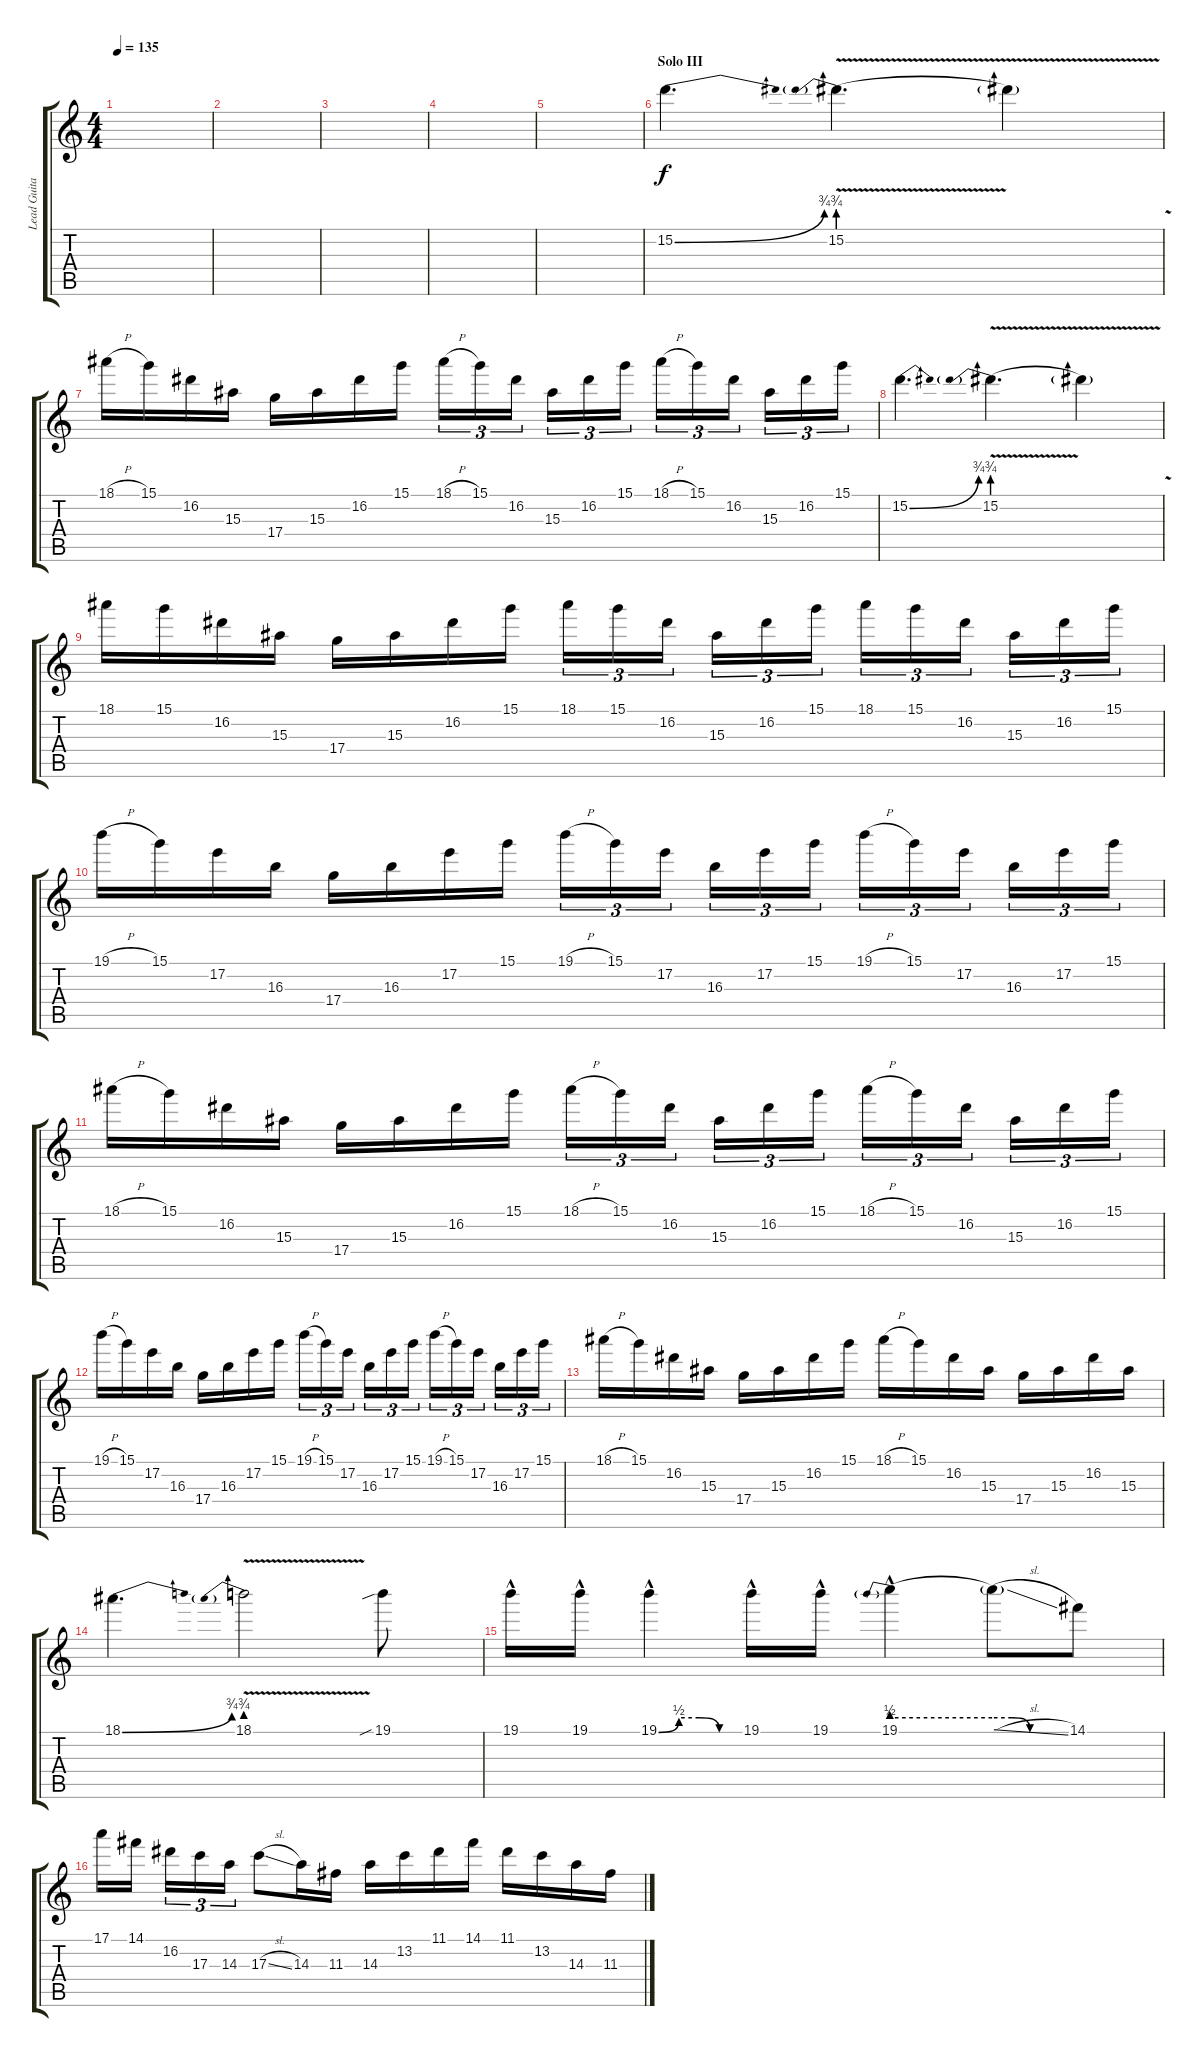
\track ("Lead Guitar (Main)" "Lead Guita") {instrument acousticguitarsteel}
\staff {score tabs}
\tuning (E4 B3 G3 D3 A2 D2) {hide}
\ts (4 4)
\tempo 135
\clef g2
\ks c
|
|
|
|
|
\section ("" "Solo III")
15.2{be (bend 0 0 60 3)}.4{d} 15.2{be (prebend 0 3 60 3) v}.4{d} 15.2{v t}.4 |
18.1{h}.16 15.1.16 16.2.16 15.3.16 17.4.16 15.3.16 16.2.16 15.1.16 18.1{h}.16{tu (3 2)} 15.1.16{tu (3 2)} 16.2.16{tu (3 2)} 15.3.16{tu (3 2)} 16.2.16{tu (3 2)} 15.1.16{tu (3 2)} 18.1{h}.16{tu (3 2)} 15.1.16{tu (3 2)} 16.2.16{tu (3 2)} 15.3.16{tu (3 2)} 16.2.16{tu (3 2)} 15.1.16{tu (3 2)} |
15.2{be (bend 0 0 60 3)}.4{d} 15.2{be (prebend 0 3 60 3) v}.4{d} 15.2{v t}.4 |
18.1.16 15.1.16 16.2.16 15.3.16 17.4.16 15.3.16 16.2.16 15.1.16 18.1.16{tu (3 2)} 15.1.16{tu (3 2)} 16.2.16{tu (3 2)} 15.3.16{tu (3 2)} 16.2.16{tu (3 2)} 15.1.16{tu (3 2)} 18.1.16{tu (3 2)} 15.1.16{tu (3 2)} 16.2.16{tu (3 2)} 15.3.16{tu (3 2)} 16.2.16{tu (3 2)} 15.1.16{tu (3 2)} |
19.1{h}.16 15.1.16 17.2.16 16.3.16 17.4.16 16.3.16 17.2.16 15.1.16 19.1{h}.16{tu (3 2)} 15.1.16{tu (3 2)} 17.2.16{tu (3 2)} 16.3.16{tu (3 2)} 17.2.16{tu (3 2)} 15.1.16{tu (3 2)} 19.1{h}.16{tu (3 2)} 15.1.16{tu (3 2)} 17.2.16{tu (3 2)} 16.3.16{tu (3 2)} 17.2.16{tu (3 2)} 15.1.16{tu (3 2)} |
18.1{h}.16 15.1.16 16.2.16 15.3.16 17.4.16 15.3.16 16.2.16 15.1.16 18.1{h}.16{tu (3 2)} 15.1.16{tu (3 2)} 16.2.16{tu (3 2)} 15.3.16{tu (3 2)} 16.2.16{tu (3 2)} 15.1.16{tu (3 2)} 18.1{h}.16{tu (3 2)} 15.1.16{tu (3 2)} 16.2.16{tu (3 2)} 15.3.16{tu (3 2)} 16.2.16{tu (3 2)} 15.1.16{tu (3 2)} |
19.1{h}.16 15.1.16 17.2.16 16.3.16 17.4.16 16.3.16 17.2.16 15.1.16 19.1{h}.16{tu (3 2)} 15.1.16{tu (3 2)} 17.2.16{tu (3 2)} 16.3.16{tu (3 2)} 17.2.16{tu (3 2)} 15.1.16{tu (3 2)} 19.1{h}.16{tu (3 2)} 15.1.16{tu (3 2)} 17.2.16{tu (3 2)} 16.3.16{tu (3 2)} 17.2.16{tu (3 2)} 15.1.16{tu (3 2)} |
18.1{h}.16 15.1.16 16.2.16 15.3.16 17.4.16 15.3.16 16.2.16 15.1.16 18.1{h}.16 15.1.16 16.2.16 15.3.16 17.4.16 15.3.16 16.2.16 15.3.16 |
18.1{be (bend 0 0 60 3)}.4{d} 18.1{be (prebend 0 3 60 3) v}.2 19.1{sib}.8 |
19.1{hac}.16 19.1{hac}.16 19.1{be (custom 0 0 15 2 30 2 45 0 60 0) hac}.4 19.1{hac}.16 19.1{hac}.16 19.1{be (prebend 0 2 60 2) hac}.4 19.1{be (custom 0 2 15 2 30 0 60 0) sl t}.8 14.1.8 |
17.1.16 14.1.16 16.2.16{tu (3 2)} 17.3.16{tu (3 2)} 14.3.16{tu (3 2)} 17.3{sl}.8 14.3.16 11.3.16 14.3.16 13.2.16 11.1.16 14.1.16 11.1.16 13.2.16 14.3.16 11.3.16
